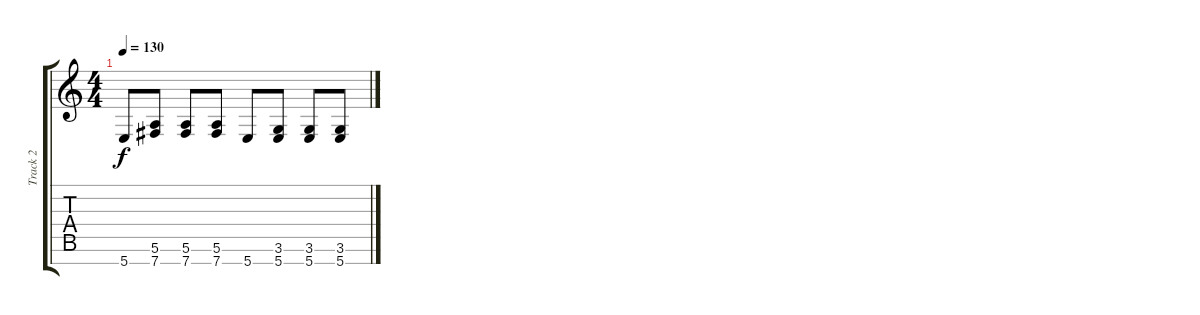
\track ("Track 2" "Track 2") {instrument distortionguitar}
\staff {score tabs}
\tuning (E4 B3 G3 D3 A2 E2 B1) {hide}
\ts (4 4)
\tempo 130
\clef g2
\ks c
5.7.8{dy f volume 2} (5.6 7.7).8 (5.6 7.7).8{volume 2} (5.6 7.7).8 5.7.8{volume 0} (3.6 5.7).8 (3.6 5.7).8 (3.6 5.7).8
